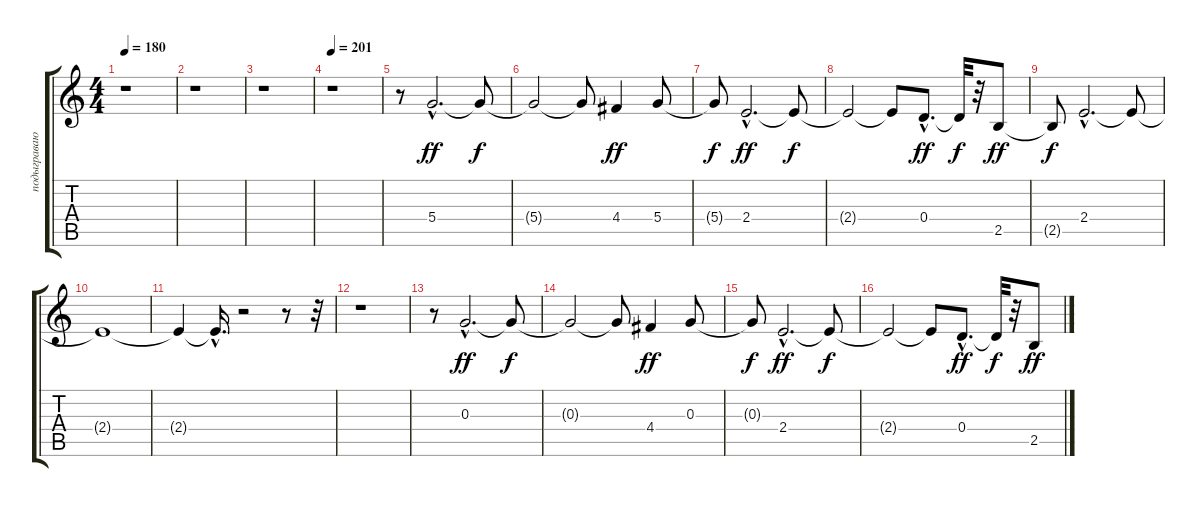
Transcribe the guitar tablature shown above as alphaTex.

\track ("подыгравающее соло" "подыграваю") {instrument electricguitarjazz}
\staff {score tabs}
\tuning (E4 B3 G3 D3 A2 E2) {hide}
\ts (4 4)
\tempo 180
\clef g2
\ks c
r.1{dy ff instrument electricguitarjazz} |
r.1 |
r.1 |
\tempo 201
r.1 |
r.8 5.4{hac}.2{d} 5.4{t}.8{dy f} |
5.4{t}.2 5.4{t}.8 4.4.4{dy ff} 5.4.8 |
5.4{t}.8{dy f} 2.4{hac}.2{d dy ff} 2.4{t}.8{dy f} |
2.4{t}.2 2.4{t}.8 0.4{hac}.8{d dy ff} 0.4{t}.32{dy f} r.32 2.5.8{dy ff} |
2.5{t}.8{dy f} 2.4{hac}.2{d} 2.4{t}.8 |
2.4{t}.1 |
2.4{t}.4 2.4{hac t}.16{d} r.2 r.8 r.32 |
r.1 |
r.8 0.3{hac}.2{d dy ff} 0.3{t}.8{dy f} |
0.3{t}.2 0.3{t}.8 4.4.4{dy ff} 0.3.8 |
0.3{t}.8{dy f} 2.4{hac}.2{d dy ff} 2.4{t}.8{dy f} |
2.4{t}.2 2.4{t}.8 0.4{hac}.8{d dy ff} 0.4{t}.32{dy f} r.32 2.5.8{dy ff}
